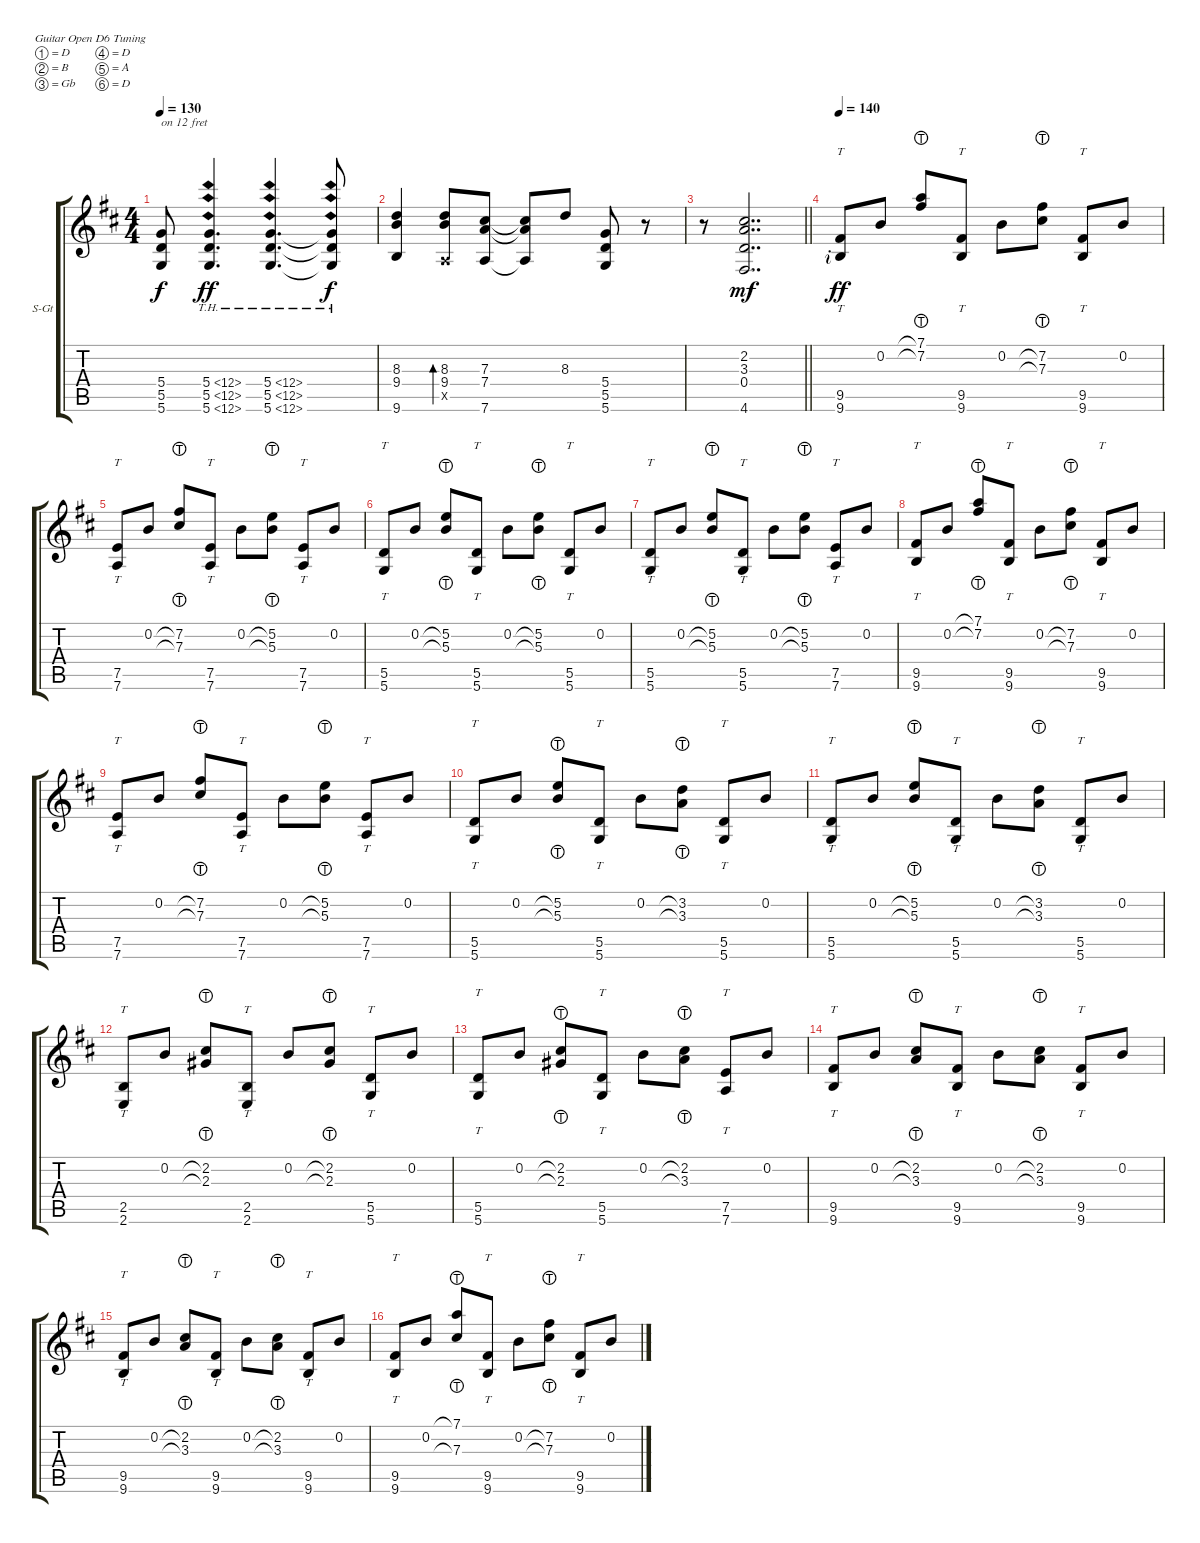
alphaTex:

\bracketExtendMode groupsimilarinstruments
\firstSystemTrackNameOrientation horizontal
\otherSystemsTrackNameOrientation horizontal
\track ("Òô¹ì 1" "S-Gt") {instrument acousticguitarsteel}
\staff {score tabs}
\tuning (D4 B3 Gb3 D3 A2 D2)
\ts (4 4)
\tempo 130
\clef g2
\ks d
(5.4{t} 5.5{t} 5.6{t}).8{txt "on 12 fret" dy f} (5.4{th 7} 5.5{th 7} 5.6{th 7}).4{d dy ff} (5.4{th 7} 5.5{th 7} 5.6{th 7}).4{d} (5.4{th 7 t} 5.5{th 7 t} 5.6{th 7 t}).8{dy f} |
(8.3 9.4 9.6).4 (8.3 0.5{x} 9.4).8{bd 41} (7.3 7.4 7.6).8 (7.3{t} 7.4{t} 7.6{t}).8 8.3.8 (5.4 5.5 5.6).8 r.8 |
\barLineRight lightlight
r.8 (2.2 3.3 0.4 4.6).2{dd dy mf} |
\tempo 140
(9.5 9.6{rf 2}).8{tt dy ff} 0.2.8 (7.1{lht} 7.2{lht}).8 (9.5 9.6).8{tt} 0.2.8 (7.3{lht} 7.2{lht}).8 (9.5 9.6).8{tt} 0.2.8 |
(7.5 7.6).8{tt} 0.2.8 (7.2{lht} 7.3{lht}).8 (7.5 7.6).8{tt} 0.2.8 (5.2{lht} 5.3{lht}).8 (7.5 7.6).8{tt} 0.2.8 |
(5.5 5.6).8{tt} 0.2.8 (5.2{lht} 5.3{lht}).8 (5.5 5.6).8{tt} 0.2.8 (5.2{lht} 5.3{lht}).8 (5.5 5.6).8{tt} 0.2.8 |
(5.5 5.6).8{tt} 0.2.8 (5.2{lht} 5.3{lht}).8 (5.5 5.6).8{tt} 0.2.8 (5.2{lht} 5.3{lht}).8 (7.5 7.6).8{tt} 0.2.8 |
(9.5 9.6).8{tt} 0.2.8 (7.1{lht} 7.2{lht}).8 (9.5 9.6).8{tt} 0.2.8 (7.2{lht} 7.3{lht}).8 (9.5 9.6).8{tt} 0.2.8 |
(7.5 7.6).8{tt} 0.2.8 (7.2{lht} 7.3{lht}).8 (7.5 7.6).8{tt} 0.2.8 (5.2{lht} 5.3{lht}).8 (7.5 7.6).8{tt} 0.2.8 |
(5.5 5.6).8{tt} 0.2.8 (5.2{lht} 5.3{lht}).8 (5.5 5.6).8{tt} 0.2.8 (3.2{lht} 3.3{lht}).8 (5.5 5.6).8{tt} 0.2.8 |
(5.5 5.6).8{tt} 0.2.8 (5.2{lht} 5.3{lht}).8 (5.5 5.6).8{tt} 0.2.8 (3.2{lht} 3.3{lht}).8 (5.5 5.6).8{tt} 0.2.8 |
(2.5 2.6).8{tt} 0.2.8 (2.2{lht} 2.3{lht}).8 (2.5 2.6).8{tt} 0.2.8 (2.2{lht} 2.3{lht}).8 (5.5 5.6).8{tt} 0.2.8 |
(5.5 5.6).8{tt} 0.2.8 (2.2{lht} 2.3{lht}).8 (5.5 5.6).8{tt} 0.2.8 (2.2{lht} 3.3{lht}).8 (7.5 7.6).8{tt} 0.2.8 |
(9.5 9.6).8{tt} 0.2.8 (2.2{lht} 3.3{lht}).8 (9.5 9.6).8{tt} 0.2.8 (2.2{lht} 3.3{lht}).8 (9.5 9.6).8{tt} 0.2.8 |
(9.5 9.6).8{tt} 0.2.8 (2.2{lht} 3.3{lht}).8 (9.5 9.6).8{tt} 0.2.8 (2.2{lht} 3.3{lht}).8 (9.5 9.6).8{tt} 0.2.8 |
(9.5 9.6).8{tt} 0.2.8 (7.1{lht} 7.3{lht}).8 (9.5 9.6).8{tt} 0.2.8 (7.2{lht} 7.3{lht}).8 (9.5 9.6).8{tt} 0.2.8
